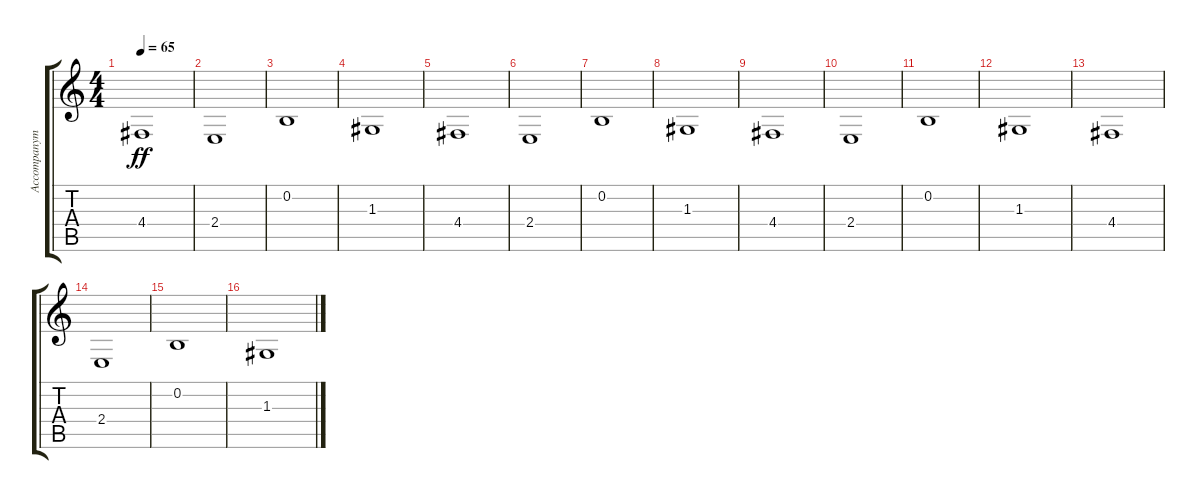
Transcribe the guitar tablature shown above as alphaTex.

\track ("Accompanyment" "Accompanym") {instrument stringensemble2}
\staff {score tabs}
\tuning (E4 B3 G3 D3 A2 E2) {hide}
\ts (4 4)
\tempo 65
\clef g2
\ks c
4.4.1{dy ff} |
2.4.1 |
0.2.1 |
1.3.1 |
4.4.1 |
2.4.1 |
0.2.1 |
1.3.1 |
4.4.1 |
2.4.1 |
0.2.1 |
1.3.1 |
4.4.1 |
2.4.1 |
0.2.1 |
1.3.1
